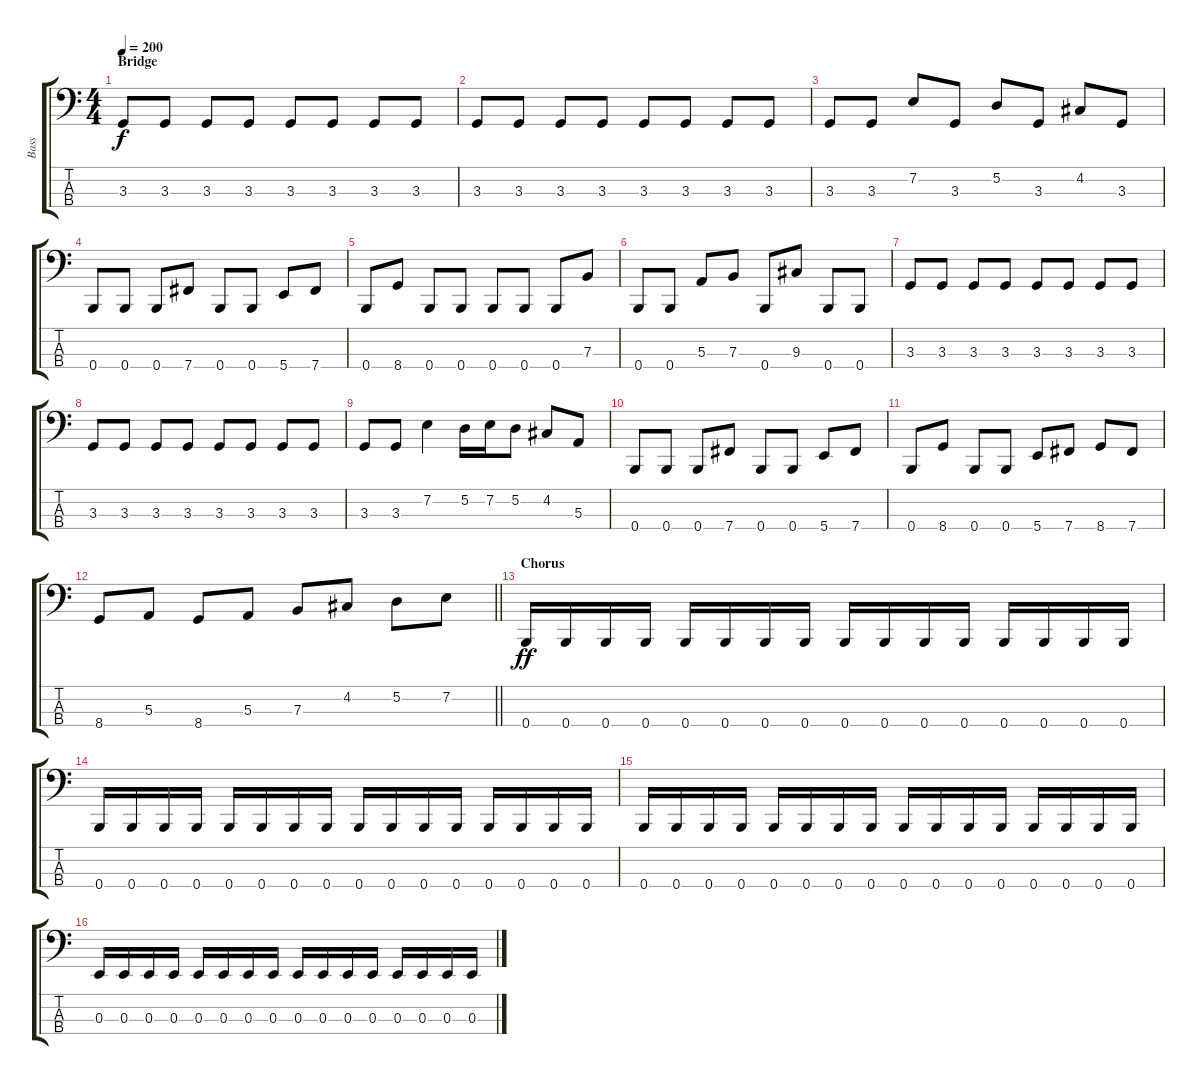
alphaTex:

\track ("Bass" "Bass") {instrument electricbassfinger}
\staff {score tabs}
\tuning (D2 A1 E1 B0) {hide}
\ts (4 4)
\section ("" "Bridge")
\tempo 200
\clef f4
\ks c
3.3.8{dy f} 3.3.8 3.3.8 3.3.8 3.3.8 3.3.8 3.3.8 3.3.8 |
3.3.8 3.3.8 3.3.8 3.3.8 3.3.8 3.3.8 3.3.8 3.3.8 |
3.3.8 3.3.8 7.2.8 3.3.8 5.2.8 3.3.8 4.2.8 3.3.8 |
0.4.8 0.4.8 0.4.8 7.4.8 0.4.8 0.4.8 5.4.8 7.4.8 |
0.4.8 8.4.8 0.4.8 0.4.8 0.4.8 0.4.8 0.4.8 7.3.8 |
0.4.8 0.4.8 5.3.8 7.3.8 0.4.8 9.3.8 0.4.8 0.4.8 |
3.3.8 3.3.8 3.3.8 3.3.8 3.3.8 3.3.8 3.3.8 3.3.8 |
3.3.8 3.3.8 3.3.8 3.3.8 3.3.8 3.3.8 3.3.8 3.3.8 |
3.3.8 3.3.8 7.2.4 5.2.16 7.2.16 5.2.8 4.2.8 5.3.8 |
0.4.8 0.4.8 0.4.8 7.4.8 0.4.8 0.4.8 5.4.8 7.4.8 |
0.4.8 8.4.8 0.4.8 0.4.8 5.4.8 7.4.8 8.4.8 7.4.8 |
\barLineRight lightlight
8.4.8 5.3.8 8.4.8 5.3.8 7.3.8 4.2.8 5.2.8 7.2.8 |
\section ("" "Chorus")
0.4.16{dy ff} 0.4.16 0.4.16 0.4.16 0.4.16 0.4.16 0.4.16 0.4.16 0.4.16 0.4.16 0.4.16 0.4.16 0.4.16 0.4.16 0.4.16 0.4.16 |
0.4.16 0.4.16 0.4.16 0.4.16 0.4.16 0.4.16 0.4.16 0.4.16 0.4.16 0.4.16 0.4.16 0.4.16 0.4.16 0.4.16 0.4.16 0.4.16 |
0.4.16 0.4.16 0.4.16 0.4.16 0.4.16 0.4.16 0.4.16 0.4.16 0.4.16 0.4.16 0.4.16 0.4.16 0.4.16 0.4.16 0.4.16 0.4.16 |
0.3.16 0.3.16 0.3.16 0.3.16 0.3.16 0.3.16 0.3.16 0.3.16 0.3.16 0.3.16 0.3.16 0.3.16 0.3.16 0.3.16 0.3.16 0.3.16
